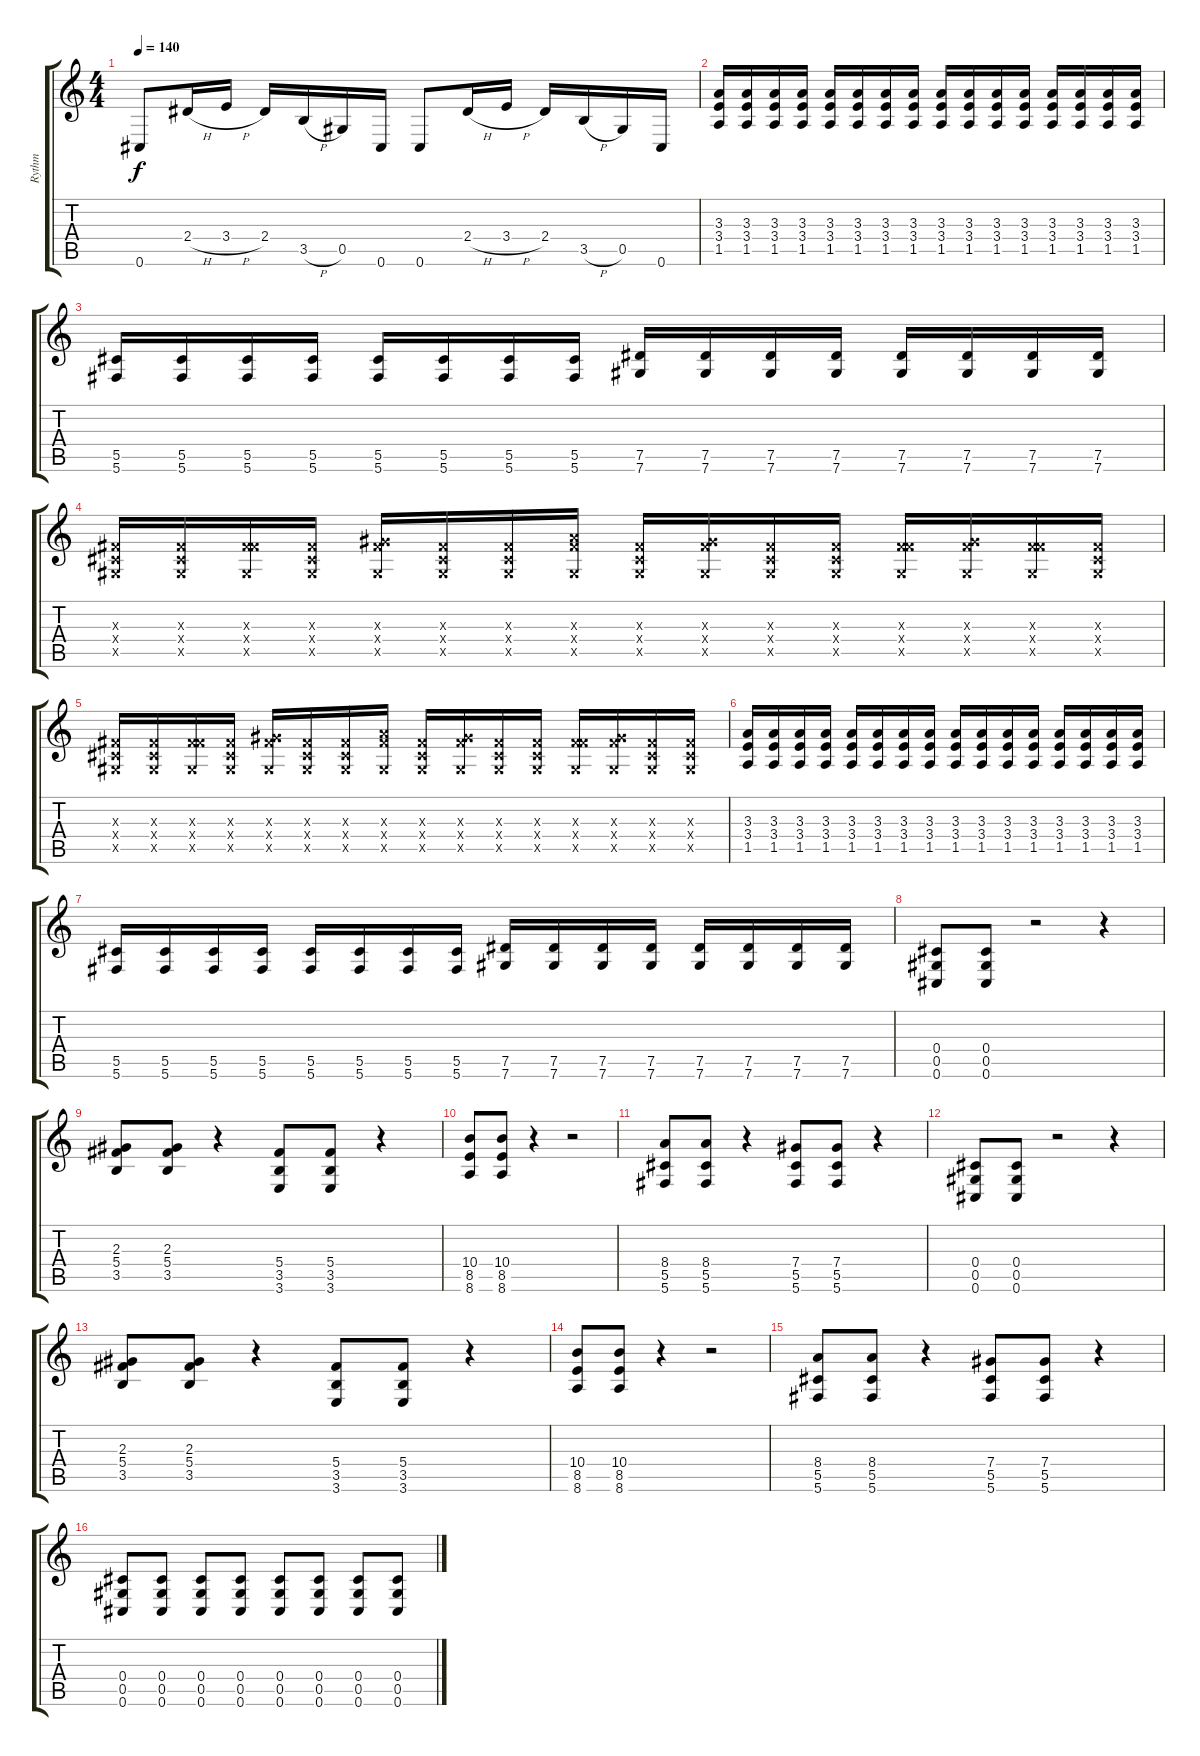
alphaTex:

\track ("Rythm" "Rythm") {instrument overdrivenguitar}
\staff {score tabs}
\tuning (Eb4 Bb3 Gb3 Db3 Ab2 Db2) {hide}
\ts (4 4)
\tempo 140
\clef g2
\ks c
0.6.8{dy f} 2.4{h}.16 3.4{h}.16 2.4.16 3.5{h}.16 0.5.16 0.6.16 0.6.8 2.4{h}.16 3.4{h}.16 2.4.16 3.5{h}.16 0.5.16 0.6.16 |
(3.3 3.4 1.5).16 (3.3 3.4 1.5).16 (3.3 3.4 1.5).16 (3.3 3.4 1.5).16 (3.3 3.4 1.5).16 (3.3 3.4 1.5).16 (3.3 3.4 1.5).16 (3.3 3.4 1.5).16 (3.3 3.4 1.5).16 (3.3 3.4 1.5).16 (3.3 3.4 1.5).16 (3.3 3.4 1.5).16 (3.3 3.4 1.5).16 (3.3 3.4 1.5).16 (3.3 3.4 1.5).16 (3.3 3.4 1.5).16 |
(5.5 5.6).16 (5.5 5.6).16 (5.5 5.6).16 (5.5 5.6).16 (5.5 5.6).16 (5.5 5.6).16 (5.5 5.6).16 (5.5 5.6).16 (7.5 7.6).16 (7.5 7.6).16 (7.5 7.6).16 (7.5 7.6).16 (7.5 7.6).16 (7.5 7.6).16 (7.5 7.6).16 (7.5 7.6).16 |
(0.3{x} 0.4{x} 0.5{x}).16 (0.3{x} 0.4{x} 0.5{x}).16 (0.3{x} 5.4{x} 0.5{x}).16 (0.3{x} 0.4{x} 0.5{x}).16 (0.3{x} 7.4{x} 0.5{x}).16 (0.3{x} 0.4{x} 0.5{x}).16 (0.3{x} 0.4{x} 0.5{x}).16 (0.3{x} 8.4{x} 0.5{x}).16 (0.3{x} 0.4{x} 0.5{x}).16 (0.3{x} 7.4{x} 0.5{x}).16 (0.3{x} 0.4{x} 0.5{x}).16 (0.3{x} 0.4{x} 0.5{x}).16 (0.3{x} 5.4{x} 0.5{x}).16 (0.3{x} 7.4{x} 0.5{x}).16 (0.3{x} 5.4{x} 0.5{x}).16 (0.3{x} 0.4{x} 0.5{x}).16 |
(0.3{x} 0.4{x} 0.5{x}).16 (0.3{x} 0.4{x} 0.5{x}).16 (0.3{x} 5.4{x} 0.5{x}).16 (0.3{x} 0.4{x} 0.5{x}).16 (0.3{x} 7.4{x} 0.5{x}).16 (0.3{x} 0.4{x} 0.5{x}).16 (0.3{x} 0.4{x} 0.5{x}).16 (0.3{x} 8.4{x} 0.5{x}).16 (0.3{x} 0.4{x} 0.5{x}).16 (0.3{x} 7.4{x} 0.5{x}).16 (0.3{x} 0.4{x} 0.5{x}).16 (0.3{x} 0.4{x} 0.5{x}).16 (0.3{x} 5.4{x} 0.5{x}).16 (0.3{x} 7.4{x} 0.5{x}).16 (0.3{x} 0.4{x} 0.5{x}).16 (0.3{x} 0.4{x} 0.5{x}).16 |
(3.3 3.4 1.5).16 (3.3 3.4 1.5).16 (3.3 3.4 1.5).16 (3.3 3.4 1.5).16 (3.3 3.4 1.5).16 (3.3 3.4 1.5).16 (3.3 3.4 1.5).16 (3.3 3.4 1.5).16 (3.3 3.4 1.5).16 (3.3 3.4 1.5).16 (3.3 3.4 1.5).16 (3.3 3.4 1.5).16 (3.3 3.4 1.5).16 (3.3 3.4 1.5).16 (3.3 3.4 1.5).16 (3.3 3.4 1.5).16 |
(5.5 5.6).16 (5.5 5.6).16 (5.5 5.6).16 (5.5 5.6).16 (5.5 5.6).16 (5.5 5.6).16 (5.5 5.6).16 (5.5 5.6).16 (7.5 7.6).16 (7.5 7.6).16 (7.5 7.6).16 (7.5 7.6).16 (7.5 7.6).16 (7.5 7.6).16 (7.5 7.6).16 (7.5 7.6).16 |
(0.4 0.5 0.6).8 (0.4 0.5 0.6).8 r.2 r.4 |
(2.3 5.4 3.5).8 (2.3 5.4 3.5).8 r.4 (5.4 3.5 3.6).8 (5.4 3.5 3.6).8 r.4 |
(10.4 8.5 8.6).8 (10.4 8.5 8.6).8 r.4 r.2 |
(8.4 5.5 5.6).8 (8.4 5.5 5.6).8 r.4 (7.4 5.5 5.6).8 (7.4 5.5 5.6).8 r.4 |
(0.4 0.5 0.6).8 (0.4 0.5 0.6).8 r.2 r.4 |
(2.3 5.4 3.5).8 (2.3 5.4 3.5).8 r.4 (5.4 3.5 3.6).8 (5.4 3.5 3.6).8 r.4 |
(10.4 8.5 8.6).8 (10.4 8.5 8.6).8 r.4 r.2 |
(8.4 5.5 5.6).8 (8.4 5.5 5.6).8 r.4 (7.4 5.5 5.6).8 (7.4 5.5 5.6).8 r.4 |
(0.4 0.5 0.6).8 (0.4 0.5 0.6).8 (0.4 0.5 0.6).8 (0.4 0.5 0.6).8 (0.4 0.5 0.6).8 (0.4 0.5 0.6).8 (0.4 0.5 0.6).8 (0.4 0.5 0.6).8
